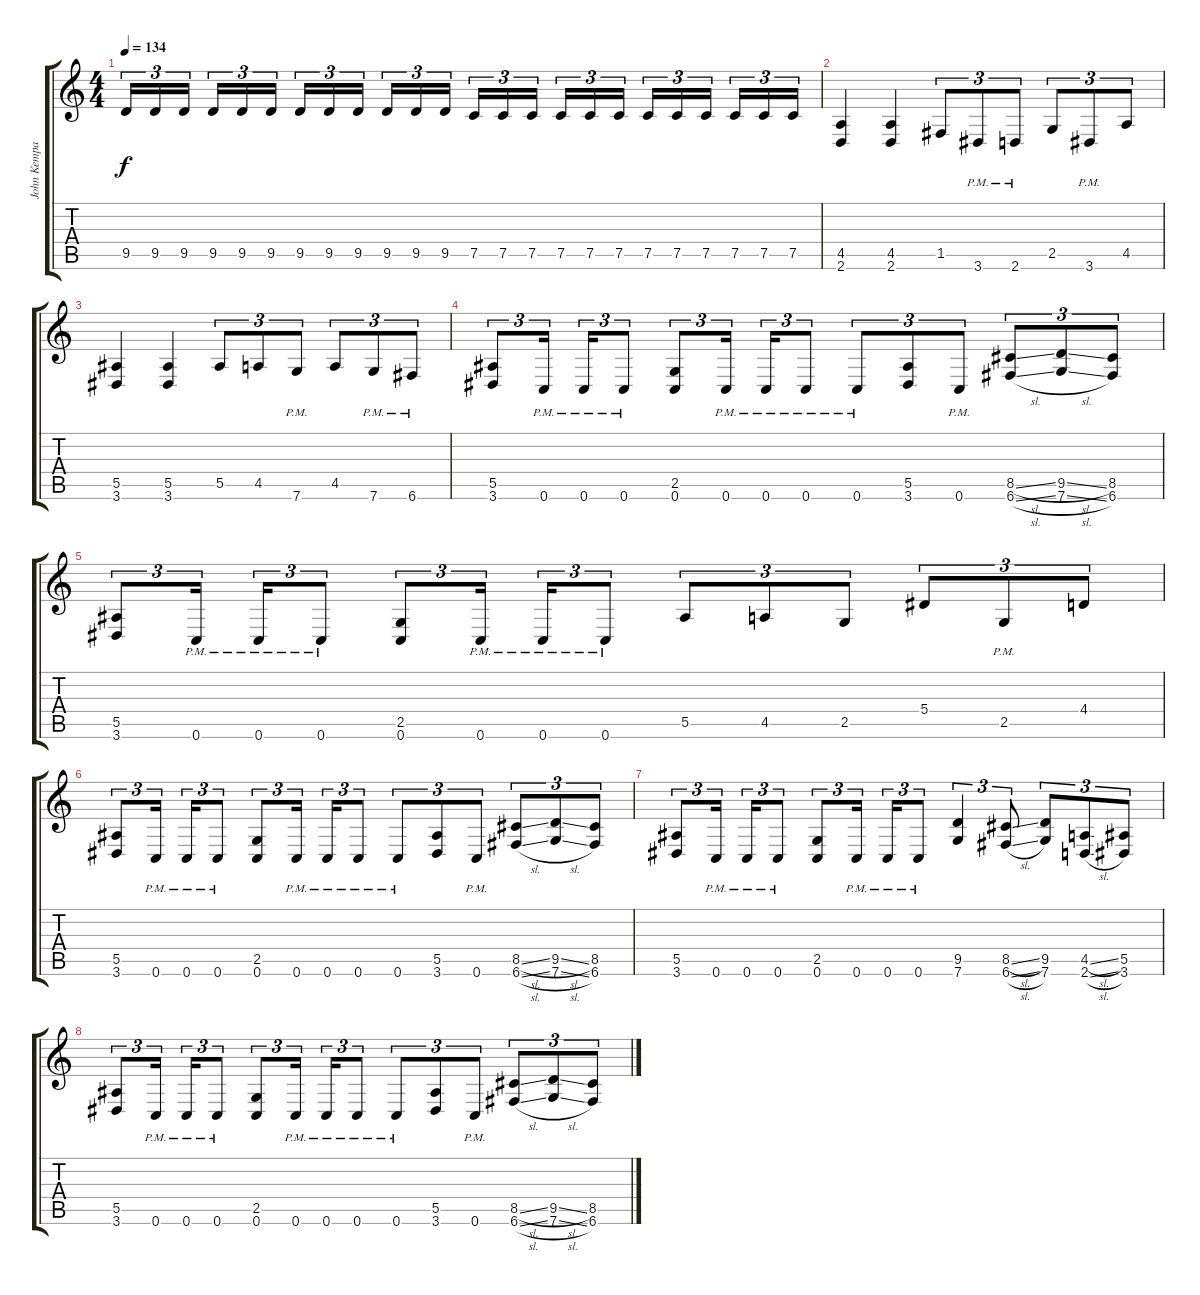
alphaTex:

\track ("John Kempainen (Rhythm Guitar)" "John Kempa") {instrument distortionguitar}
\staff {score tabs}
\tuning (C4 G3 Eb3 Bb2 F2 C2) {hide}
\ts (4 4)
\tempo 134
\clef g2
\ks c
9.5.16{tu (3 2) dy f} 9.5.16{tu (3 2)} 9.5.16{tu (3 2)} 9.5.16{tu (3 2)} 9.5.16{tu (3 2)} 9.5.16{tu (3 2)} 9.5.16{tu (3 2)} 9.5.16{tu (3 2)} 9.5.16{tu (3 2)} 9.5.16{tu (3 2)} 9.5.16{tu (3 2)} 9.5.16{tu (3 2)} 7.5.16{tu (3 2)} 7.5.16{tu (3 2)} 7.5.16{tu (3 2)} 7.5.16{tu (3 2)} 7.5.16{tu (3 2)} 7.5.16{tu (3 2)} 7.5.16{tu (3 2)} 7.5.16{tu (3 2)} 7.5.16{tu (3 2)} 7.5.16{tu (3 2)} 7.5.16{tu (3 2)} 7.5.16{tu (3 2)} |
(4.5 2.6).4 (4.5 2.6).4 1.5.8{tu (3 2)} 3.6{pm}.8{tu (3 2)} 2.6{pm}.8{tu (3 2)} 2.5.8{tu (3 2)} 3.6{pm}.8{tu (3 2)} 4.5.8{tu (3 2)} |
(5.5 3.6).4 (5.5 3.6).4 5.5.8{tu (3 2)} 4.5.8{tu (3 2)} 7.6{pm}.8{tu (3 2)} 4.5.8{tu (3 2)} 7.6{pm}.8{tu (3 2)} 6.6{pm}.8{tu (3 2)} |
(5.5 3.6).8{tu (3 2)} 0.6{pm}.16{tu (3 2)} 0.6{pm}.16{tu (3 2)} 0.6{pm}.8{tu (3 2)} (2.5 0.6).8{tu (3 2)} 0.6{pm}.16{tu (3 2)} 0.6{pm}.16{tu (3 2)} 0.6{pm}.8{tu (3 2)} 0.6{pm}.8{tu (3 2)} (5.5 3.6).8{tu (3 2)} 0.6{pm}.8{tu (3 2)} (8.5{sl} 6.6{sl}).8{tu (3 2)} (9.5{sl} 7.6{sl}).8{tu (3 2)} (8.5 6.6).8{tu (3 2)} |
(5.5 3.6).8{tu (3 2)} 0.6{pm}.16{tu (3 2)} 0.6{pm}.16{tu (3 2)} 0.6{pm}.8{tu (3 2)} (2.5 0.6).8{tu (3 2)} 0.6{pm}.16{tu (3 2)} 0.6{pm}.16{tu (3 2)} 0.6{pm}.8{tu (3 2)} 5.5.8{tu (3 2)} 4.5.8{tu (3 2)} 2.5.8{tu (3 2)} 5.4.8{tu (3 2)} 2.5{pm}.8{tu (3 2)} 4.4.8{tu (3 2)} |
(5.5 3.6).8{tu (3 2)} 0.6{pm}.16{tu (3 2)} 0.6{pm}.16{tu (3 2)} 0.6{pm}.8{tu (3 2)} (2.5 0.6).8{tu (3 2)} 0.6{pm}.16{tu (3 2)} 0.6{pm}.16{tu (3 2)} 0.6{pm}.8{tu (3 2)} 0.6{pm}.8{tu (3 2)} (5.5 3.6).8{tu (3 2)} 0.6{pm}.8{tu (3 2)} (8.5{sl} 6.6{sl}).8{tu (3 2)} (9.5{sl} 7.6{sl}).8{tu (3 2)} (8.5 6.6).8{tu (3 2)} |
(5.5 3.6).8{tu (3 2)} 0.6{pm}.16{tu (3 2)} 0.6{pm}.16{tu (3 2)} 0.6{pm}.8{tu (3 2)} (2.5 0.6).8{tu (3 2)} 0.6{pm}.16{tu (3 2)} 0.6{pm}.16{tu (3 2)} 0.6{pm}.8{tu (3 2)} (9.5 7.6).4{tu (3 2)} (8.5{sl} 6.6{sl}).8{tu (3 2)} (9.5 7.6).8{tu (3 2)} (4.5{sl} 2.6{sl}).8{tu (3 2)} (5.5 3.6).8{tu (3 2)} |
(5.5 3.6).8{tu (3 2)} 0.6{pm}.16{tu (3 2)} 0.6{pm}.16{tu (3 2)} 0.6{pm}.8{tu (3 2)} (2.5 0.6).8{tu (3 2)} 0.6{pm}.16{tu (3 2)} 0.6{pm}.16{tu (3 2)} 0.6{pm}.8{tu (3 2)} 0.6{pm}.8{tu (3 2)} (5.5 3.6).8{tu (3 2)} 0.6{pm}.8{tu (3 2)} (8.5{sl} 6.6{sl}).8{tu (3 2)} (9.5{sl} 7.6{sl}).8{tu (3 2)} (8.5 6.6).8{tu (3 2)}
